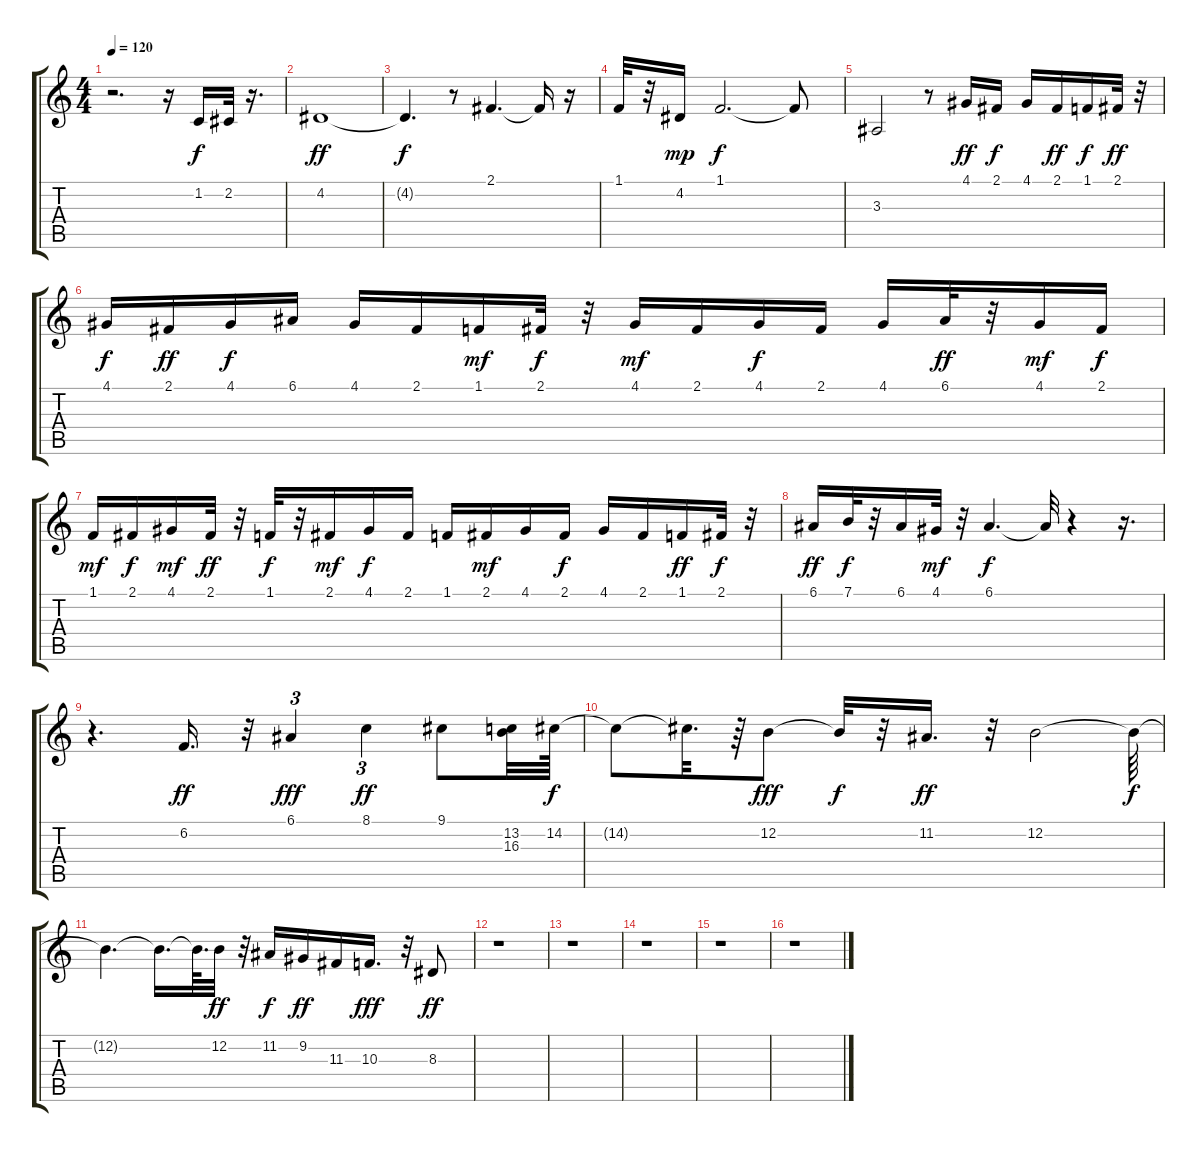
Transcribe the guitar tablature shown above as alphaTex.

\track "" {instrument trumpet}
\staff {score tabs}
\tuning (E4 B3 G3 D3 A2 E2) {hide}
\ts (4 4)
\tempo 120
\clef g2
\ks c
r.2{d dy f} r.16 1.2.16 2.2.32 r.16{d} |
4.2.1{dy ff} |
4.2{t}.4{d dy f} r.8 2.1.4{d} 2.1{t}.16 r.16 |
1.1.32 r.32 4.2.16{dy mp} 1.1.2{d dy f} 1.1{t}.8 |
3.3.2 r.8 4.1.16{dy ff} 2.1.16{dy f} 4.1.16 2.1.16{dy ff} 1.1.16{dy f} 2.1.32{dy ff} r.32 |
4.1.16{dy f} 2.1.16{dy ff} 4.1.16{dy f} 6.1.16 4.1.16 2.1.16 1.1.16{dy mf} 2.1.32{dy f} r.32 4.1.16{dy mf} 2.1.16 4.1.16{dy f} 2.1.16 4.1.16 6.1.32{dy ff} r.32 4.1.16{dy mf} 2.1.16{dy f} |
1.1.16{dy mf} 2.1.16{dy f} 4.1.16{dy mf} 2.1.32{dy ff} r.32 1.1.32{dy f} r.32 2.1.16{dy mf} 4.1.16{dy f} 2.1.16 1.1.16 2.1.16{dy mf} 4.1.16 2.1.16{dy f} 4.1.16 2.1.16 1.1.16{dy ff} 2.1.32{dy f} r.32 |
6.1.16{dy ff} 7.1.32{dy f} r.32 6.1.16 4.1.32{dy mf} r.32 6.1.4{d dy f} 6.1{t}.32 r.4 r.16{d} |
r.4{d} 6.2.16{d dy ff} r.32 6.1.4{tu (3 2) dy fff} 8.1.4{tu (3 2) dy ff} 9.1.8 (13.2 16.3).32 14.2.64{dy f} |
14.2{t}.8 14.2{t}.32{d} r.64 12.2.8{dy fff} 12.2{t}.32{dy f} r.32 11.2.16{d dy ff} r.32 12.2.2 12.2{t}.64{dy f} |
12.2{t}.4{d} 12.2{t}.16{d} 12.2{t}.64{d} 12.2.32{dy ff} r.32 11.2.16{dy f} 9.2.16{dy ff} 11.3.16 10.3.16{d dy fff} r.32 8.3.8{dy ff} |
r.1 |
r.1 |
r.1 |
r.1 |
r.1
